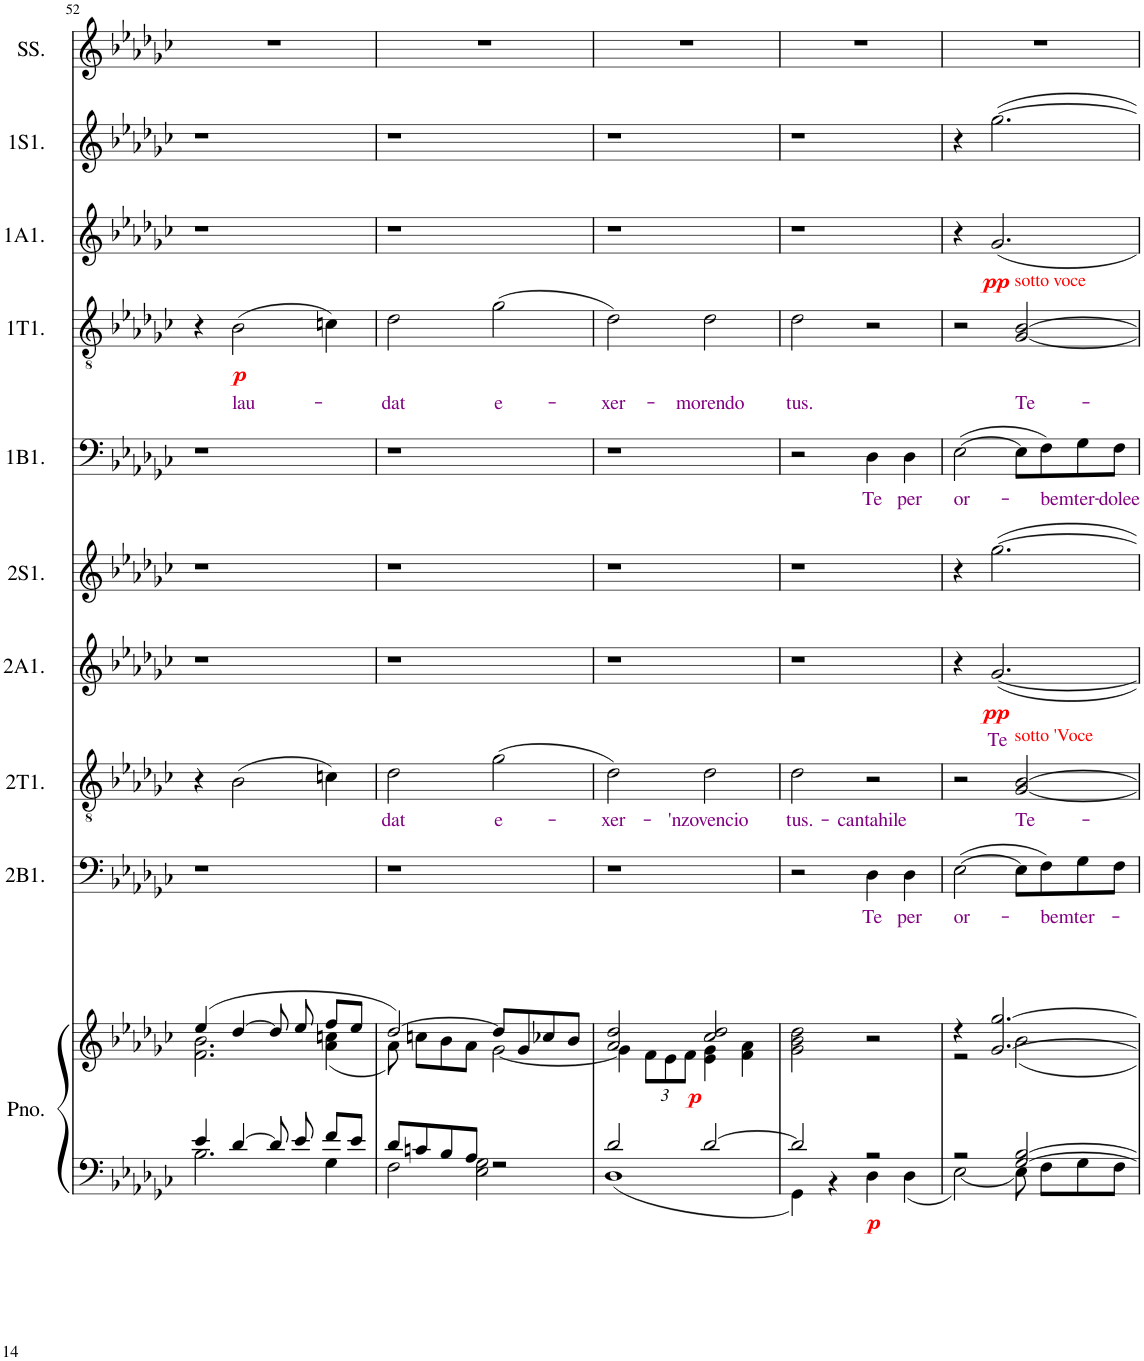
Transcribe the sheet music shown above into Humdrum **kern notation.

**kern	**kern	**dynam	**kern	**text	**kern	**text	**kern	**text	**dynam	**kern	**kern	**text	**kern	**text	**dynam	**kern	**dynam	**kern	**kern
*part10	*part10	*part10	*part9	*part9	*part8	*part8	*part7	*part7	*part7	*part6	*part5	*part5	*part4	*part4	*part4	*part3	*part3	*part2	*part1
*staff11	*staff10	*staff10/11	*staff9	*staff9	*staff8	*staff8	*staff7	*staff7	*staff7	*staff6	*staff5	*staff5	*staff4	*staff4	*staff4	*staff3	*staff3	*staff2	*staff1
*I"Piano	*	*	*I"C2 Bass 1	*	*I"C2 Tenor 1	*	*I"C2 Alto 1	*	*	*I"C1 Soprano 1	*I"C1 Bass 1	*	*I"C1 Tenor 1	*	*	*I"C1 Alto 1	*	*I"C1 Soprano 1	*I"Soprano Solo
*I'Pno.	*	*	*I'2B1.	*	*I'2T1.	*	*I'2A1.	*	*	*I'2S1.	*I'1B1.	*	*I'1T1.	*	*	*I'1A1.	*	*I'1S1.	*I'SS.
!!LO:PB:g=z
*clefF4	*clefG2	*	*clefF4	*	*clefGv2	*	*clefG2	*	*	*clefG2	*clefF4	*	*clefGv2	*	*	*clefG2	*	*clefG2	*clefG2
*	*	*	*	*	*	*	*Trd1c2	*	*	*	*	*	*	*	*	*Trd1c2	*	*	*
*k[b-e-a-d-g-c-]	*k[b-e-a-d-g-c-]	*	*k[b-e-a-d-g-c-]	*	*k[b-e-a-d-g-c-]	*	*k[b-e-a-d-g-c-]	*	*	*k[b-e-a-d-g-c-]	*k[b-e-a-d-g-c-]	*	*k[b-e-a-d-g-c-]	*	*	*k[b-e-a-d-g-c-]	*	*k[b-e-a-d-g-c-]	*k[b-e-a-d-g-c-]
*M4/4	*M4/4	*	*M4/4	*	*M4/4	*	*M4/4	*	*	*M4/4	*M4/4	*	*M4/4	*	*	*M4/4	*	*M4/4	*M4/4
*met(c)	*met(c)	*	*met(c)	*	*met(c)	*	*met(c)	*	*	*met(c)	*met(c)	*	*met(c)	*	*	*met(c)	*	*met(c)	*met(c)
=52	=52	=52	=52	=52	=52	=52	=52	=52	=52	=52	=52	=52	=52	=52	=52	=52	=52	=52	=52
*^	*^	*	*	*	*	*	*	*	*	*	*	*	*	*	*	*	*	*	*
4e-/	2.B-\	(4ee-/	2.f\ 2.b-\	.	1r	.	4r	.	1r	.	.	1r	1r	.	4r	.	.	1r	.	1r	1r
!	!	!	!	!	!	!	!	!	!	!	!	!	!	!	!	!LO:LY:b:color=#800080	!LO:DY:b	!	!	!	!
[4d-/	.	[4dd-/	.	.	.	.	(2B-\	.	.	.	.	.	.	.	(2B-\	lau-	p	.	.	.	.
8d-/]	.	8dd-/]	.	.	.	.	.	.	.	.	.	.	.	.	.	.	.	.	.	.	.
8e-/	.	8ee-/	.	.	.	.	.	.	.	.	.	.	.	.	.	.	.	.	.	.	.
8f/L	4G-\	8ff/L	(4a-\ 4ccn\	.	.	.	4cn\)	.	.	.	.	.	.	.	4cn\)	.	.	.	.	.	.
8e-/J	.	8ee-/J	.	.	.	.	.	.	.	.	.	.	.	.	.	.	.	.	.	.	.
=53	=53	=53	=53	=53	=53	=53	=53	=53	=53	=53	=53	=53	=53	=53	=53	=53	=53	=53	=53	=53	=53
!	!	!	!	!	!	!	!	!LO:LY:b:color=#800080	!	!	!	!	!	!	!	!LO:LY:b:color=#800080	!	!	!	!	!
8d-/L	2F\	[2dd-/)	8a-\)	.	1r	.	2d-\	-dat	1r	.	.	1r	1r	.	2d-\	-dat	.	1r	.	1r	1r
8cn/	.	.	8ccn\L	.	.	.	.	.	.	.	.	.	.	.	.	.	.	.	.	.	.
8B-/	.	.	8b-\	.	.	.	.	.	.	.	.	.	.	.	.	.	.	.	.	.	.
8A-/J	.	.	8a-\J	.	.	.	.	.	.	.	.	.	.	.	.	.	.	.	.	.	.
!	!	!	!	!	!	!	!	!LO:LY:b:color=#800080	!	!	!	!	!	!	!	!LO:LY:b:color=#800080	!	!	!	!	!
2r	2E-\ 2G-\	8dd-/L]	[2g-\	.	.	.	(2g-\	e-	.	.	.	.	.	.	(2g-\	e-	.	.	.	.	.
.	.	8g-/	.	.	.	.	.	.	.	.	.	.	.	.	.	.	.	.	.	.	.
.	.	8cc-X/	.	.	.	.	.	.	.	.	.	.	.	.	.	.	.	.	.	.	.
.	.	8b-/J	.	.	.	.	.	.	.	.	.	.	.	.	.	.	.	.	.	.	.
=54	=54	=54	=54	=54	=54	=54	=54	=54	=54	=54	=54	=54	=54	=54	=54	=54	=54	=54	=54	=54	=54
!	!	!	!	!	!	!	!	!LO:LY:b:color=#800080	!	!	!	!	!	!	!	!LO:LY:b:color=#800080	!	!	!	!	!
2d-/	1D-	2a-/ 2dd-/	4g-\]	.	1r	.	2d-\)	-xer-	1r	.	.	1r	1r	.	2d-\)	-xer-	.	1r	.	1r	1r
*	*	*	*Xbrackettup	*	*	*	*	*	*	*	*	*	*	*	*	*	*	*	*	*	*
.	.	.	12f\L	.	.	.	.	.	.	.	.	.	.	.	.	.	.	.	.	.	.
.	.	.	12e-\	.	.	.	.	.	.	.	.	.	.	.	.	.	.	.	.	.	.
!	!	!	!	!LO:DY:b	!	!	!	!	!	!	!	!	!	!	!	!	!	!	!	!	!
.	.	.	12f\J	p	.	.	.	.	.	.	.	.	.	.	.	.	.	.	.	.	.
!	!	!	!	!	!	!	!	!LO:LY:b:color=#800080	!	!	!	!	!	!	!	!LO:LY:b:color=#800080	!	!	!	!	!
[2d-/	.	2cc-/ 2dd-/	4e-\ 4g-\	.	.	.	2d-\	-'nzovencio	.	.	.	.	.	.	2d-\	-morendo	.	.	.	.	.
.	.	.	4f\ 4a-\	.	.	.	.	.	.	.	.	.	.	.	.	.	.	.	.	.	.
=55	=55	=55	=55	=55	=55	=55	=55	=55	=55	=55	=55	=55	=55	=55	=55	=55	=55	=55	=55	=55	=55
!	!	!	!	!	!	!	!	!LO:LY:b:color=#800080	!	!	!	!	!	!	!	!LO:LY:b:color=#800080	!	!	!	!	!
*	*	*v	*v	*	*	*	*	*	*	*	*	*	*	*	*	*	*	*	*	*	*
2d-/]	4GG-\	2g-\ 2b-\ 2dd-\	.	2r	.	2d-\	tus.-	1r	.	.	1r	2r	.	2d-\	tus.	.	1r	.	1r	1r
.	4r	.	.	.	.	.	.	.	.	.	.	.	.	.	.	.	.	.	.	.
!	!	!	!LO:DY:b=2	!	!LO:LY:b:color=#800080	!	!LO:LY:b:color=#800080	!	!	!	!	!	!LO:LY:b:color=#800080	!	!	!	!	!	!	!
2r	4D-\	2r	p	4D-\	-Te	2r	-cantahile	.	.	.	.	4D-\	Te	2r	.	.	.	.	.	.
!	!	!	!	!	!LO:LY:b:color=#800080	!	!	!	!	!	!	!	!LO:LY:b:color=#800080	!	!	!	!	!	!	!
.	4D-\	.	.	4D-\	per	.	.	.	.	.	.	4D-\	per	.	.	.	.	.	.	.
=56	=56	=56	=56	=56	=56	=56	=56	=56	=56	=56	=56	=56	=56	=56	=56	=56	=56	=56	=56	=56
*	*	*^	*	*	*	*	*	*	*	*	*	*	*	*	*	*	*	*	*	*
!	!	!	!	!	!	!LO:LY:b:color=#800080	!	!	!	!	!	!	!	!LO:LY:b:color=#800080	!	!	!	!	!	!	!
2r	[2E-\	4r	2r	.	([2E-\	or-	2r	.	4r	.	.	4r	([2E-\	or-	2r	.	.	4r	.	4r	1r
!	!	!	!	!	!	!	!	!	!	!LO:LY:b:color=#800080	!LO:DY:b	!	!	!	!	!	!	!	!LO:DY:b	!	!
.	.	[2.g-/ [2.gg-/	.	.	.	.	.	.	[2.g-/	-Te	pp	[2.gg-\	.	.	.	.	.	2.g-/	pp	[2.gg-\	.
!	!	!	!	!	!	!	!	!	!	!	!	!	!	!	!LO:TX:a:color=#FF0000:t=sotto voce	!	!	!	!	!	!
!	!	!	!	!	!	!	!LO:TX:a:color=#FF0000:t=sotto 'Voce	!	!	!	!	!	!	!	!	!	!	!	!	!	!
!	!	!	!	!	!	!	!	!LO:LY:b:color=#800080	!	!	!	!	!	!	!	!LO:LY:b:color=#800080	!	!	!	!	!
[2G-/ [2B-/	8E-\]	.	2b-\	.	8E-\L]	.	[2G-/ [2B-/	Te-	.	.	.	.	8E-\L]	.	[2G-/ [2B-/	Te-	.	.	.	.	.
!	!	!	!	!	!	!LO:LY:b:color=#800080	!	!	!	!	!	!	!	!LO:LY:b:color=#800080	!	!	!	!	!	!	!
.	8F\L	.	.	.	8F\)	-bemter-	.	.	.	.	.	.	8F\)	-bemter-	.	.	.	.	.	.	.
.	8G-\	.	.	.	8G-\	.	.	.	.	.	.	.	8G-\	.	.	.	.	.	.	.	.
!	!	!	!	!	!	!	!	!	!	!	!	!	!	!LO:LY:b:color=#800080	!	!	!	!	!	!	!
.	8F\J	.	.	.	8F\J	.	.	.	.	.	.	.	8F\J	-dolee	.	.	.	.	.	.	.
*v	*v	*	*	*	*	*	*	*	*	*	*	*	*	*	*	*	*	*	*	*	*
*	*v	*v	*	*	*	*	*	*	*	*	*	*	*	*	*	*	*	*	*	*
=	=	=	=	=	=	=	=	=	=	=	=	=	=	=	=	=	=	=	=
*-	*-	*-	*-	*-	*-	*-	*-	*-	*-	*-	*-	*-	*-	*-	*-	*-	*-	*-	*-
